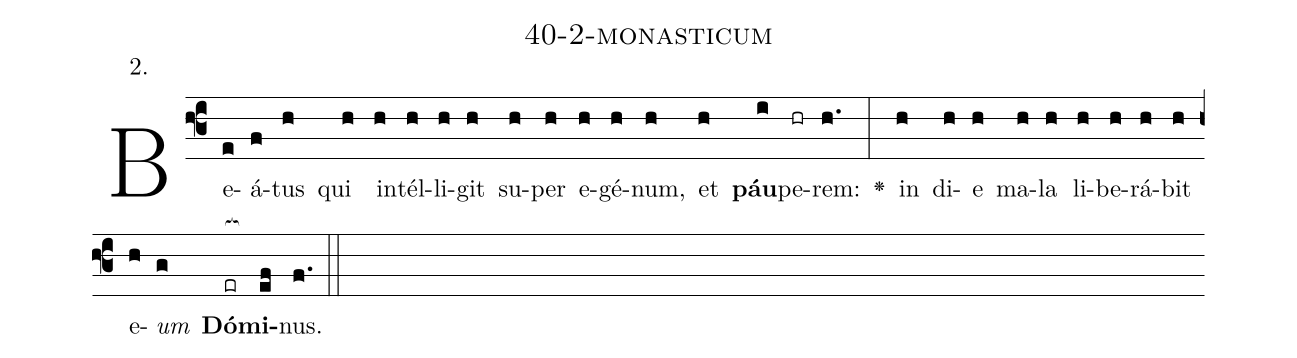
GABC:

name: 40-2-monasticum;
annotation: 2.;
%%
(f3)Be(e)á(f)tus(h) qui(h) in(h)tél(h)li(h)git(h) su(h)per(h) e(h)gé(h)num,(h) et(h) <b>páu</b>(i)pe(hr)rem:(h.) <v>\greheightstar</v>(:) in(h) di(h)e(h) ma(h)la(h) li(h)be(h)rá(h)bit(h) e(h)<i>um</i>(g) <b>Dó</b>(er[ocb:1{])<b>mi</b>(ef[ocb:0}])nus.(f.) (::)


%E(h) u(h) o(h) u(g) a(ef) e.(f.) (::)
